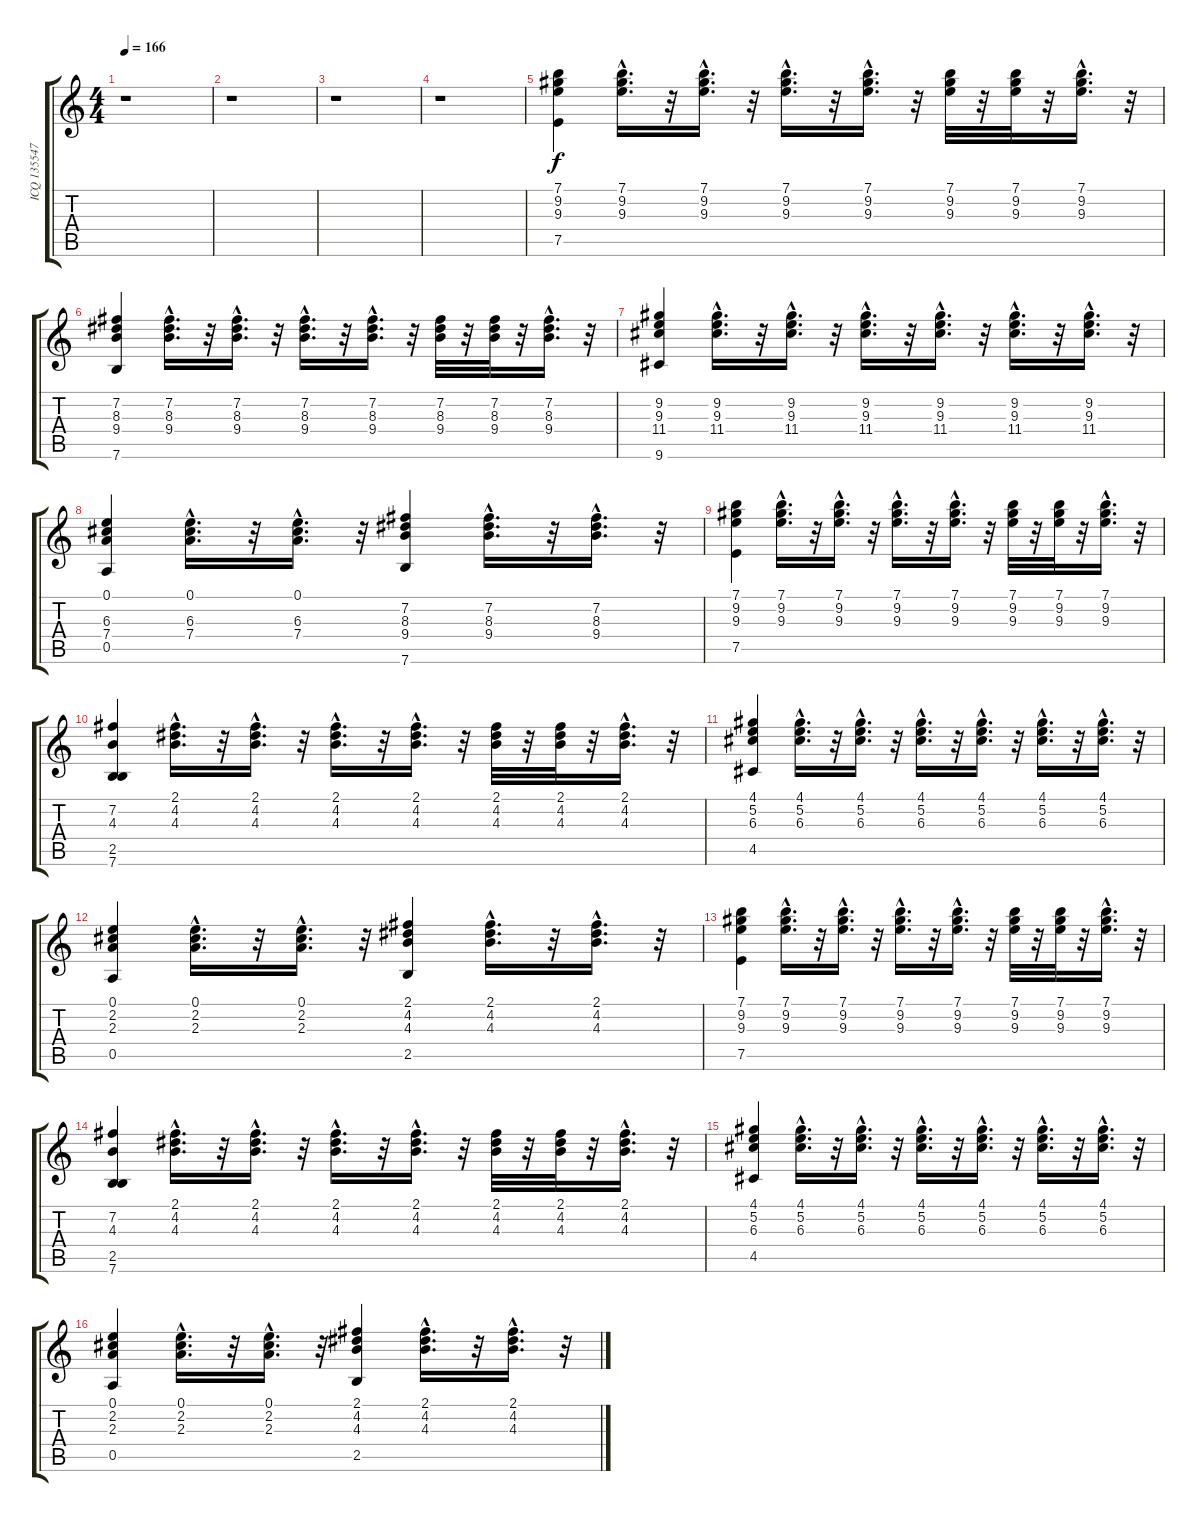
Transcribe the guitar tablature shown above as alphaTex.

\track ("" "ICQ 135547") {instrument electricguitarclean}
\staff {score tabs}
\tuning (E4 B3 G3 D3 A2 E2) {hide}
\ts (4 4)
\tempo 166
\clef g2
\ks c
r.1{dy f instrument electricguitarclean} |
r.1 |
r.1 |
r.1 |
(7.1 9.2 9.3 7.5).4 (7.1{hac} 9.2{hac} 9.3{hac}).16{d} r.32 (7.1{hac} 9.2{hac} 9.3{hac}).16{d} r.32 (7.1{hac} 9.2{hac} 9.3{hac}).16{d} r.32 (7.1{hac} 9.2{hac} 9.3{hac}).16{d} r.32 (7.1 9.2 9.3).32 r.32 (7.1 9.2 9.3).32 r.32 (7.1{hac} 9.2{hac} 9.3{hac}).16{d} r.32 |
(7.2 8.3 9.4 7.6).4 (7.2{hac} 8.3{hac} 9.4{hac}).16{d} r.32 (7.2{hac} 8.3{hac} 9.4{hac}).16{d} r.32 (7.2{hac} 8.3{hac} 9.4{hac}).16{d} r.32 (7.2{hac} 8.3{hac} 9.4{hac}).16{d} r.32 (7.2 8.3 9.4).32 r.32 (7.2 8.3 9.4).32 r.32 (7.2{hac} 8.3{hac} 9.4{hac}).16{d} r.32 |
(9.2 9.3 11.4 9.6).4 (9.2{hac} 9.3{hac} 11.4{hac}).16{d} r.32 (9.2{hac} 9.3{hac} 11.4{hac}).16{d} r.32 (9.2{hac} 9.3{hac} 11.4{hac}).16{d} r.32 (9.2{hac} 9.3{hac} 11.4{hac}).16{d} r.32 (9.2{hac} 9.3{hac} 11.4{hac}).16{d} r.32 (9.2{hac} 9.3{hac} 11.4{hac}).16{d} r.32 |
(0.1 6.3 7.4 0.5).4 (0.1{hac} 6.3{hac} 7.4{hac}).16{d} r.32 (0.1{hac} 6.3{hac} 7.4{hac}).16{d} r.32 (7.2 8.3 9.4 7.6).4 (7.2{hac} 8.3{hac} 9.4{hac}).16{d} r.32 (7.2{hac} 8.3{hac} 9.4{hac}).16{d} r.32 |
(7.1 9.2 9.3 7.5).4 (7.1{hac} 9.2{hac} 9.3{hac}).16{d} r.32 (7.1{hac} 9.2{hac} 9.3{hac}).16{d} r.32 (7.1{hac} 9.2{hac} 9.3{hac}).16{d} r.32 (7.1{hac} 9.2{hac} 9.3{hac}).16{d} r.32 (7.1 9.2 9.3).32 r.32 (7.1 9.2 9.3).32 r.32 (7.1{hac} 9.2{hac} 9.3{hac}).16{d} r.32 |
(7.2 4.3 2.5 7.6).4 (2.1{hac} 4.2{hac} 4.3{hac}).16{d} r.32 (2.1{hac} 4.2{hac} 4.3{hac}).16{d} r.32 (2.1{hac} 4.2{hac} 4.3{hac}).16{d} r.32 (2.1{hac} 4.2{hac} 4.3{hac}).16{d} r.32 (2.1 4.2 4.3).32 r.32 (2.1 4.2 4.3).32 r.32 (2.1{hac} 4.2{hac} 4.3{hac}).16{d} r.32 |
(4.1 5.2 6.3 4.5).4 (4.1{hac} 5.2{hac} 6.3{hac}).16{d} r.32 (4.1{hac} 5.2{hac} 6.3{hac}).16{d} r.32 (4.1{hac} 5.2{hac} 6.3{hac}).16{d} r.32 (4.1{hac} 5.2{hac} 6.3{hac}).16{d} r.32 (4.1{hac} 5.2{hac} 6.3{hac}).16{d} r.32 (4.1{hac} 5.2{hac} 6.3{hac}).16{d} r.32 |
(0.1 2.2 2.3 0.5).4 (0.1{hac} 2.2{hac} 2.3{hac}).16{d} r.32 (0.1{hac} 2.2{hac} 2.3{hac}).16{d} r.32 (2.1 4.2 4.3 2.5).4 (2.1{hac} 4.2{hac} 4.3{hac}).16{d} r.32 (2.1{hac} 4.2{hac} 4.3{hac}).16{d} r.32 |
(7.1 9.2 9.3 7.5).4 (7.1{hac} 9.2{hac} 9.3{hac}).16{d} r.32 (7.1{hac} 9.2{hac} 9.3{hac}).16{d} r.32 (7.1{hac} 9.2{hac} 9.3{hac}).16{d} r.32 (7.1{hac} 9.2{hac} 9.3{hac}).16{d} r.32 (7.1 9.2 9.3).32 r.32 (7.1 9.2 9.3).32 r.32 (7.1{hac} 9.2{hac} 9.3{hac}).16{d} r.32 |
(7.2 4.3 2.5 7.6).4 (2.1{hac} 4.2{hac} 4.3{hac}).16{d} r.32 (2.1{hac} 4.2{hac} 4.3{hac}).16{d} r.32 (2.1{hac} 4.2{hac} 4.3{hac}).16{d} r.32 (2.1{hac} 4.2{hac} 4.3{hac}).16{d} r.32 (2.1 4.2 4.3).32 r.32 (2.1 4.2 4.3).32 r.32 (2.1{hac} 4.2{hac} 4.3{hac}).16{d} r.32 |
(4.1 5.2 6.3 4.5).4 (4.1{hac} 5.2{hac} 6.3{hac}).16{d} r.32 (4.1{hac} 5.2{hac} 6.3{hac}).16{d} r.32 (4.1{hac} 5.2{hac} 6.3{hac}).16{d} r.32 (4.1{hac} 5.2{hac} 6.3{hac}).16{d} r.32 (4.1{hac} 5.2{hac} 6.3{hac}).16{d} r.32 (4.1{hac} 5.2{hac} 6.3{hac}).16{d} r.32 |
(0.1 2.2 2.3 0.5).4 (0.1{hac} 2.2{hac} 2.3{hac}).16{d} r.32 (0.1{hac} 2.2{hac} 2.3{hac}).16{d} r.32 (2.1 4.2 4.3 2.5).4 (2.1{hac} 4.2{hac} 4.3{hac}).16{d} r.32 (2.1{hac} 4.2{hac} 4.3{hac}).16{d} r.32
